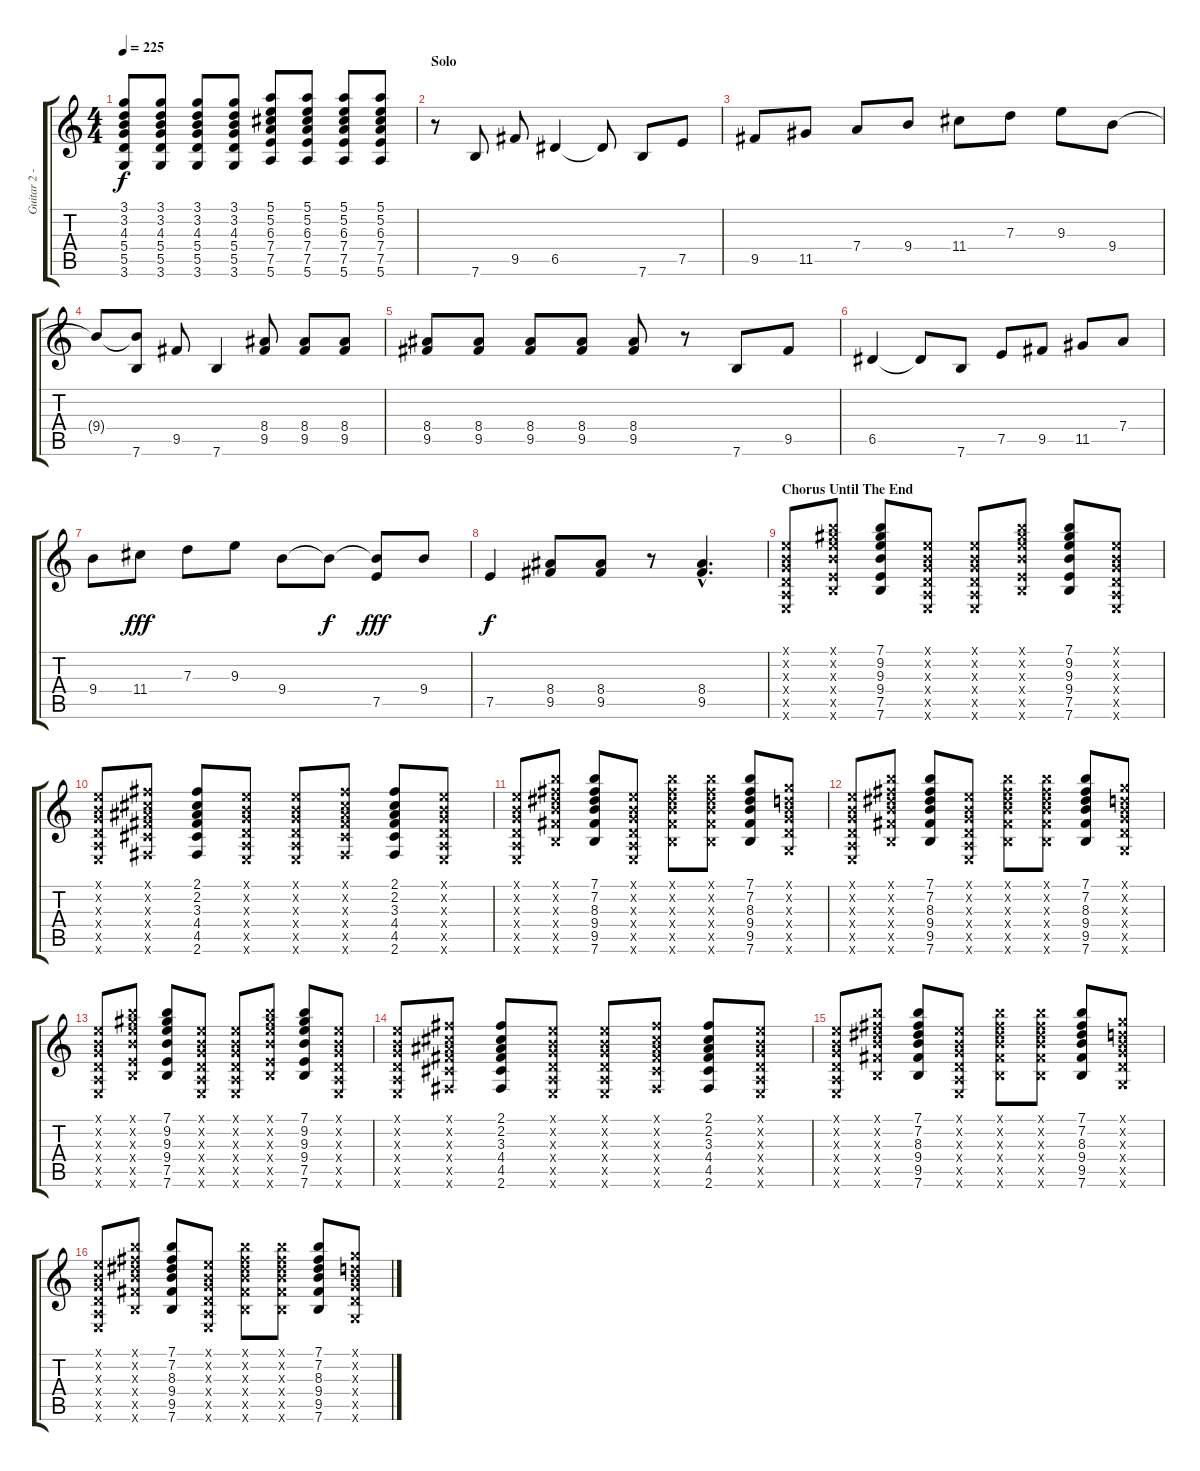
\track ("Guitar 2 - Erik" "Guitar 2 -") {instrument overdrivenguitar}
\staff {score tabs}
\tuning (E4 B3 G3 D3 A2 E2) {hide}
\ts (4 4)
\tempo 225
\clef g2
\ks c
(3.1 3.2 4.3 5.4 5.5 3.6).8{dy f} (3.1 3.2 4.3 5.4 5.5 3.6).8 (3.1 3.2 4.3 5.4 5.5 3.6).8 (3.1 3.2 4.3 5.4 5.5 3.6).8 (5.1 5.2 6.3 7.4 7.5 5.6).8 (5.1 5.2 6.3 7.4 7.5 5.6).8 (5.1 5.2 6.3 7.4 7.5 5.6).8 (5.1 5.2 6.3 7.4 7.5 5.6).8 |
\section ("" "Solo")
r.8 7.6.8 9.5.8 6.5.4 6.5{t}.8 7.6.8 7.5.8 |
9.5.8 11.5.8 7.4.8 9.4.8 11.4.8 7.3.8 9.3.8 9.4.8 |
9.4{t}.8 (9.4{t} 7.6).8 9.5.8 7.6.4 (8.4 9.5).8 (8.4 9.5).8 (8.4 9.5).8 |
(8.4 9.5).8 (8.4 9.5).8 (8.4 9.5).8 (8.4 9.5).8 (8.4 9.5).8 r.8 7.6.8 9.5.8 |
6.5.4 6.5{t}.8 7.6.8 7.5.8 9.5.8 11.5.8 7.4.8 |
9.4.8 11.4.8{dy fff} 7.3.8 9.3.8 9.4.8 9.4{t}.8{dy f} (9.4{t} 7.5).8{dy fff} 9.4.8 |
7.5.4{dy f} (8.4 9.5).8 (8.4 9.5).8 r.8 (8.4{hac} 9.5{hac}).4{d} |
\section ("" "Chorus Until The End")
(0.1{x} 0.2{x} 0.3{x} 0.4{x} 0.5{x} 0.6{x}).8 (7.1{x} 9.2{x} 9.3{x} 9.4{x} 7.5{x} 7.6{x}).8 (7.1 9.2 9.3 9.4 7.5 7.6).8 (0.1{x} 0.2{x} 0.3{x} 0.4{x} 0.5{x} 0.6{x}).8 (0.1{x} 0.2{x} 0.3{x} 0.4{x} 0.5{x} 0.6{x}).8 (7.1{x} 9.2{x} 9.3{x} 9.4{x} 7.5{x} 7.6{x}).8 (7.1 9.2 9.3 9.4 7.5 7.6).8 (0.1{x} 0.2{x} 0.3{x} 0.4{x} 0.5{x} 0.6{x}).8 |
(0.1{x} 0.2{x} 0.3{x} 0.4{x} 0.5{x} 0.6{x}).8 (2.1{x} 2.2{x} 3.3{x} 4.4{x} 4.5{x} 2.6{x}).8 (2.1 2.2 3.3 4.4 4.5 2.6).8 (0.1{x} 0.2{x} 0.3{x} 0.4{x} 0.5{x} 0.6{x}).8 (0.1{x} 0.2{x} 0.3{x} 0.4{x} 0.5{x} 0.6{x}).8 (2.1{x} 2.2{x} 3.3{x} 4.4{x} 4.5{x} 2.6{x}).8 (2.1 2.2 3.3 4.4 4.5 2.6).8 (0.1{x} 0.2{x} 0.3{x} 0.4{x} 0.5{x} 0.6{x}).8 |
(0.1{x} 0.2{x} 0.3{x} 0.4{x} 0.5{x} 0.6{x}).8 (7.1{x} 7.2{x} 8.3{x} 9.4{x} 9.5{x} 7.6{x}).8 (7.1 7.2 8.3 9.4 9.5 7.6).8 (0.1{x} 0.2{x} 0.3{x} 0.4{x} 0.5{x} 0.6{x}).8 (7.1{x} 7.2{x} 8.3{x} 9.4{x} 9.5{x} 7.6{x}).8 (7.1{x} 7.2{x} 8.3{x} 9.4{x} 9.5{x} 7.6{x}).8 (7.1 7.2 8.3 9.4 9.5 7.6).8 (3.1{x} 3.2{x} 4.3{x} 5.4{x} 5.5{x} 3.6{x}).8 |
(0.1{x} 0.2{x} 0.3{x} 0.4{x} 0.5{x} 0.6{x}).8 (7.1{x} 7.2{x} 8.3{x} 9.4{x} 9.5{x} 7.6{x}).8 (7.1 7.2 8.3 9.4 9.5 7.6).8 (0.1{x} 0.2{x} 0.3{x} 0.4{x} 0.5{x} 0.6{x}).8 (7.1{x} 7.2{x} 8.3{x} 9.4{x} 9.5{x} 7.6{x}).8 (7.1{x} 7.2{x} 8.3{x} 9.4{x} 9.5{x} 7.6{x}).8 (7.1 7.2 8.3 9.4 9.5 7.6).8 (3.1{x} 3.2{x} 4.3{x} 5.4{x} 5.5{x} 3.6{x}).8 |
(0.1{x} 0.2{x} 0.3{x} 0.4{x} 0.5{x} 0.6{x}).8 (7.1{x} 9.2{x} 9.3{x} 9.4{x} 7.5{x} 7.6{x}).8 (7.1 9.2 9.3 9.4 7.5 7.6).8 (0.1{x} 0.2{x} 0.3{x} 0.4{x} 0.5{x} 0.6{x}).8 (0.1{x} 0.2{x} 0.3{x} 0.4{x} 0.5{x} 0.6{x}).8 (7.1{x} 9.2{x} 9.3{x} 9.4{x} 7.5{x} 7.6{x}).8 (7.1 9.2 9.3 9.4 7.5 7.6).8 (0.1{x} 0.2{x} 0.3{x} 0.4{x} 0.5{x} 0.6{x}).8 |
(0.1{x} 0.2{x} 0.3{x} 0.4{x} 0.5{x} 0.6{x}).8 (2.1{x} 2.2{x} 3.3{x} 4.4{x} 4.5{x} 2.6{x}).8 (2.1 2.2 3.3 4.4 4.5 2.6).8 (0.1{x} 0.2{x} 0.3{x} 0.4{x} 0.5{x} 0.6{x}).8 (0.1{x} 0.2{x} 0.3{x} 0.4{x} 0.5{x} 0.6{x}).8 (2.1{x} 2.2{x} 3.3{x} 4.4{x} 4.5{x} 2.6{x}).8 (2.1 2.2 3.3 4.4 4.5 2.6).8 (0.1{x} 0.2{x} 0.3{x} 0.4{x} 0.5{x} 0.6{x}).8 |
(0.1{x} 0.2{x} 0.3{x} 0.4{x} 0.5{x} 0.6{x}).8 (7.1{x} 7.2{x} 8.3{x} 9.4{x} 9.5{x} 7.6{x}).8 (7.1 7.2 8.3 9.4 9.5 7.6).8 (0.1{x} 0.2{x} 0.3{x} 0.4{x} 0.5{x} 0.6{x}).8 (7.1{x} 7.2{x} 8.3{x} 9.4{x} 9.5{x} 7.6{x}).8 (7.1{x} 7.2{x} 8.3{x} 9.4{x} 9.5{x} 7.6{x}).8 (7.1 7.2 8.3 9.4 9.5 7.6).8 (3.1{x} 3.2{x} 4.3{x} 5.4{x} 5.5{x} 3.6{x}).8 |
(0.1{x} 0.2{x} 0.3{x} 0.4{x} 0.5{x} 0.6{x}).8 (7.1{x} 7.2{x} 8.3{x} 9.4{x} 9.5{x} 7.6{x}).8 (7.1 7.2 8.3 9.4 9.5 7.6).8 (0.1{x} 0.2{x} 0.3{x} 0.4{x} 0.5{x} 0.6{x}).8 (7.1{x} 7.2{x} 8.3{x} 9.4{x} 9.5{x} 7.6{x}).8 (7.1{x} 7.2{x} 8.3{x} 9.4{x} 9.5{x} 7.6{x}).8 (7.1 7.2 8.3 9.4 9.5 7.6).8 (3.1{x} 3.2{x} 4.3{x} 5.4{x} 5.5{x} 3.6{x}).8
